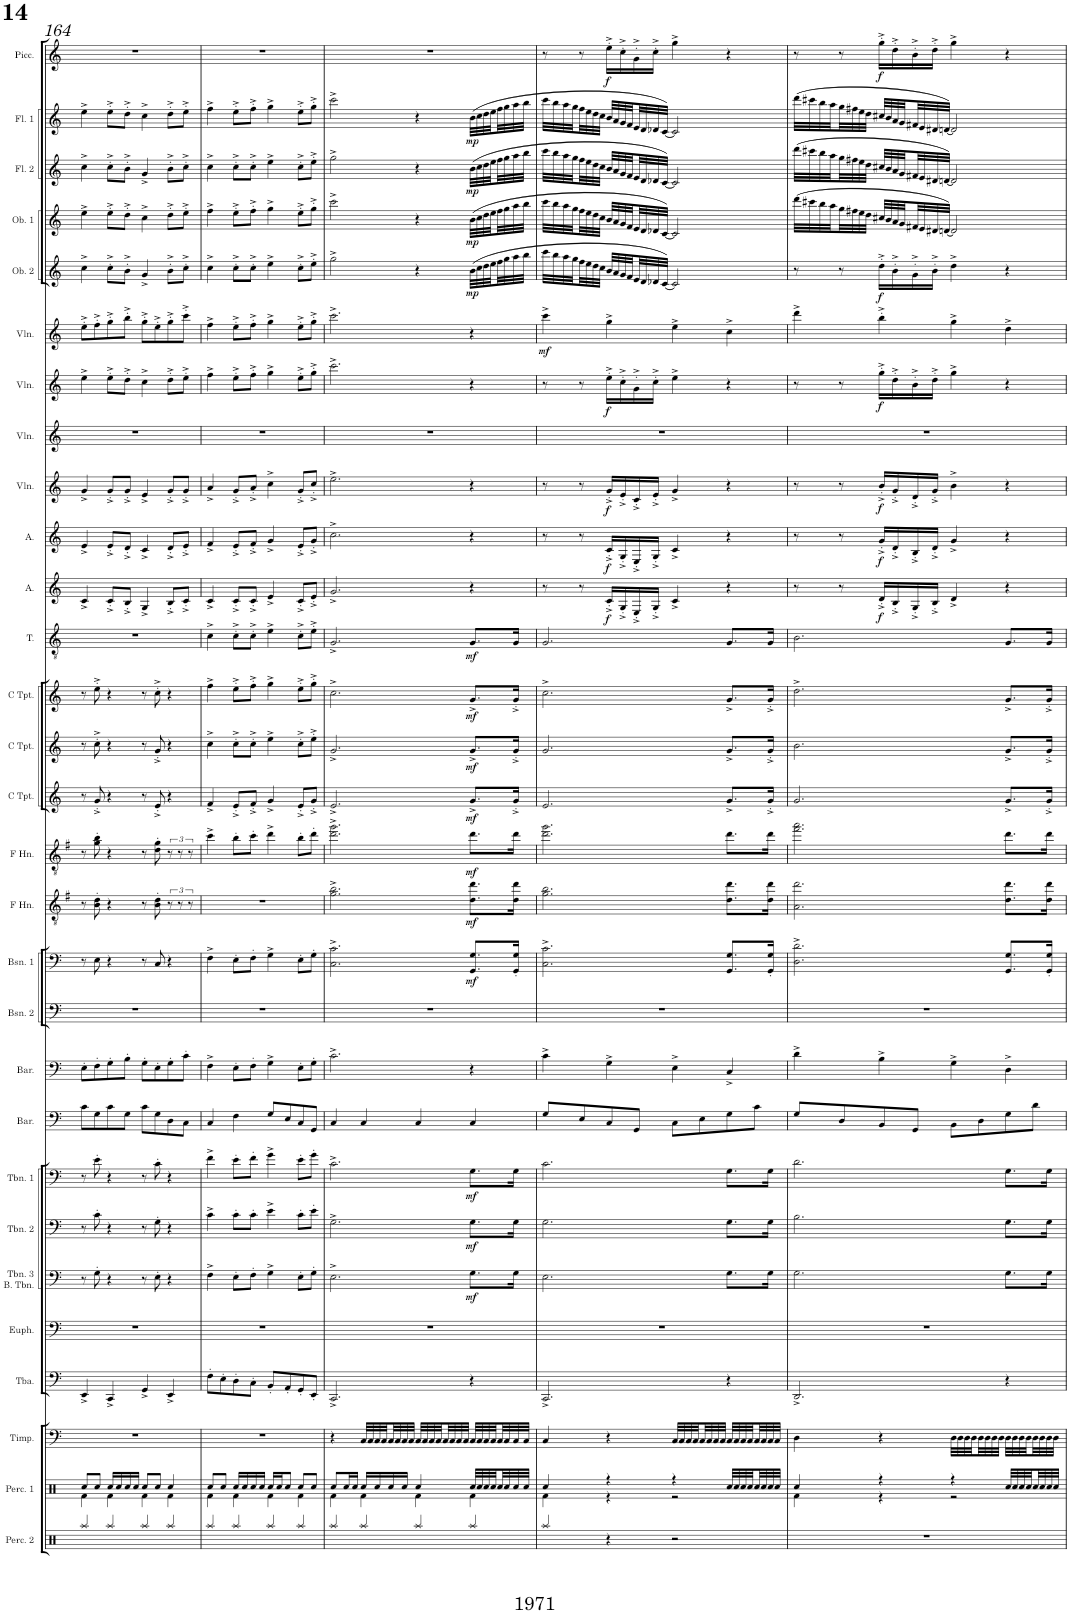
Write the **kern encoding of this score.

**kern	**kern	**kern	**kern	**kern	**kern	**dynam	**kern	**dynam	**kern	**dynam	**kern	**kern	**kern	**kern	**dynam	**kern	**dynam	**kern	**dynam	**kern	**dynam	**kern	**dynam	**kern	**dynam	**kern	**dynam	**kern	**dynam	**kern	**dynam	**kern	**dynam	**kern	**kern	**dynam	**kern	**dynam	**kern	**dynam	**kern	**dynam	**kern	**dynam	**kern	**dynam	**kern	**dynam
*part29	*part28	*part27	*part26	*part25	*part24	*part24	*part23	*part23	*part22	*part22	*part21	*part20	*part19	*part18	*part18	*part17	*part17	*part16	*part16	*part15	*part15	*part14	*part14	*part13	*part13	*part12	*part12	*part11	*part11	*part10	*part10	*part9	*part9	*part8	*part7	*part7	*part6	*part6	*part5	*part5	*part4	*part4	*part3	*part3	*part2	*part2	*part1	*part1
*staff29	*staff28	*staff27	*staff26	*staff25	*staff24	*staff24	*staff23	*staff23	*staff22	*staff22	*staff21	*staff20	*staff19	*staff18	*staff18	*staff17	*staff17	*staff16	*staff16	*staff15	*staff15	*staff14	*staff14	*staff13	*staff13	*staff12	*staff12	*staff11	*staff11	*staff10	*staff10	*staff9	*staff9	*staff8	*staff7	*staff7	*staff6	*staff6	*staff5	*staff5	*staff4	*staff4	*staff3	*staff3	*staff2	*staff2	*staff1	*staff1
*I"Percussion 2	*I"Percussion 1	*I"Timpani	*I"Tuba	*I"Euphonium	*I"Trombone 3 &amp; Bass Trombone	*	*I"Trombone 2	*	*I"Trombone 1	*	*I"Baritone	*I"Baritone	*I"Bassoon 2	*I"Bassoon 1	*	*I"Tenor	*	*I"Tenor	*	*I"C Trumpet	*	*I"C Trumpet	*	*I"C Trumpet	*	*I"Tenor	*	*I"Alto	*	*I"Alto	*	*I"Violin	*	*I"Violin	*I"Violin	*	*I"Violin	*	*I"Oboe 2	*	*I"Oboe 1	*	*I"Flute 2	*	*I"Flute 1	*	*I"Piccolo	*
*I'Perc. 2	*I'Perc. 1	*I'Timp.	*I'Tba.	*I'Euph.	*I'Tbn. 3 B. Tbn.	*	*I'Tbn. 2	*	*I'Tbn. 1	*	*I'Bar.	*I'Bar.	*I'Bsn. 2	*I'Bsn. 1	*	*I'T.	*	*I'T.	*	*I'C Tpt.	*	*I'C Tpt.	*	*I'C Tpt.	*	*I'T.	*	*I'A.	*	*I'A.	*	*I'Vln.	*	*I'Vln.	*I'Vln.	*	*I'Vln.	*	*I'Ob. 2	*	*I'Ob. 1	*	*I'Fl. 2	*	*I'Fl. 1	*	*I'Picc.	*
!!LO:PB:g=z
*clefX	*clefX	*clefF4	*clefF4	*clefF4	*clefF4	*	*clefF4	*	*clefF4	*	*clefF4	*clefF4	*clefF4	*clefF4	*	*clefGv2	*	*clefGv2	*	*clefG2	*	*clefG2	*	*clefG2	*	*clefGv2	*	*clefG2	*	*clefG2	*	*clefG2	*	*clefG2	*clefG2	*	*clefG2	*	*clefG2	*	*clefG2	*	*clefG2	*	*clefG2	*	*clefG2	*
*	*	*	*	*	*	*	*	*	*	*	*	*	*	*	*	*Trd4c7	*	*Trd4c7	*	*	*	*	*	*	*	*	*	*	*	*	*	*	*	*	*	*	*	*	*	*	*	*	*	*	*	*	*Trd-7c-12	*
*k[]	*k[]	*k[]	*k[]	*k[]	*k[]	*	*k[]	*	*k[]	*	*k[]	*k[]	*k[]	*k[]	*	*k[f#]	*	*k[f#]	*	*k[]	*	*k[]	*	*k[]	*	*k[]	*	*k[]	*	*k[]	*	*k[]	*	*k[]	*k[]	*	*k[]	*	*k[]	*	*k[]	*	*k[]	*	*k[]	*	*k[]	*
*M4/4	*M4/4	*M4/4	*M4/4	*M4/4	*M4/4	*	*M4/4	*	*M4/4	*	*M4/4	*M4/4	*M4/4	*M4/4	*	*M4/4	*	*M4/4	*	*M4/4	*	*M4/4	*	*M4/4	*	*M4/4	*	*M4/4	*	*M4/4	*	*M4/4	*	*M4/4	*M4/4	*	*M4/4	*	*M4/4	*	*M4/4	*	*M4/4	*	*M4/4	*	*M4/4	*
=164	=164	=164	=164	=164	=164	=164	=164	=164	=164	=164	=164	=164	=164	=164	=164	=164	=164	=164	=164	=164	=164	=164	=164	=164	=164	=164	=164	=164	=164	=164	=164	=164	=164	=164	=164	=164	=164	=164	=164	=164	=164	=164	=164	=164	=164	=164	=164	=164
*	*^	*	*	*	*	*	*	*	*	*	*	*	*	*	*	*	*	*	*	*	*	*	*	*	*	*	*	*	*	*	*	*	*	*	*	*	*	*	*	*	*	*	*	*	*	*	*	*
4Raa/	8Rcc/L	4Rf\	1r	4EE^/	1r	8r	.	8r	.	8r	.	8c\L	8E'\L	1r	8r	.	8r	.	8r	.	8r	.	8r	.	8r	.	1r	.	4c^/	.	4e^/	.	4g^/	.	1r	4ee^\	.	8ee'^\L	.	4cc^\	.	4ee^\	.	4cc^\	.	4ee^\	.	1r	.
.	8Rcc/J	.	.	.	.	8G'\	.	8c'\	.	8e'\	.	8G\	8F'\	.	8E\	.	8B\' 8d\'	.	8g\' 8b\'	.	8g'^/	.	8cc'^\	.	8ee'^\	.	.	.	.	.	.	.	.	.	.	.	.	8ff'^\	.	.	.	.	.	.	.	.	.	.	.
4Raa/	16Rcc/LL	4Rf\	.	4CC^/	.	4r	.	4r	.	4r	.	8c\	8G'\	.	4r	.	4r	.	4r	.	4r	.	4r	.	4r	.	.	.	8c'^/L	.	8e'^/L	.	8g'^/L	.	.	8ee'^\L	.	8gg'^\	.	8cc'^\L	.	8ee'^\L	.	8cc'^\L	.	8ee'^\L	.	.	.
.	16Rcc/	.	.	.	.	.	.	.	.	.	.	.	.	.	.	.	.	.	.	.	.	.	.	.	.	.	.	.	.	.	.	.	.	.	.	.	.	.	.	.	.	.	.	.	.	.	.	.	.
.	16Rcc/	.	.	.	.	.	.	.	.	.	.	8G\J	8B'\J	.	.	.	.	.	.	.	.	.	.	.	.	.	.	.	8B'^/J	.	8d'^/J	.	8g'^/J	.	.	8dd'^\J	.	8bb'^\J	.	8b'^\J	.	8dd'^\J	.	8b'^\J	.	8dd'^\J	.	.	.
.	16Rcc/JJ	.	.	.	.	.	.	.	.	.	.	.	.	.	.	.	.	.	.	.	.	.	.	.	.	.	.	.	.	.	.	.	.	.	.	.	.	.	.	.	.	.	.	.	.	.	.	.	.
4Raa/	8Rcc/L	4Rf\	.	4GG^/	.	8r	.	8r	.	8r	.	8c\L	8G'\L	.	8r	.	8r	.	8r	.	8r	.	8r	.	8r	.	.	.	4G^/	.	4c^/	.	4e^/	.	.	4cc^\	.	8gg'^\L	.	4g^/	.	4cc^\	.	4g^/	.	4cc^\	.	.	.
.	8Rcc/J	.	.	.	.	8E'\	.	8G'\	.	8c'\	.	8G\	8E'\	.	8C/	.	8B\' 8d\'	.	8d\' 8g\'	.	8e'^/	.	8g'^/	.	8cc'^\	.	.	.	.	.	.	.	.	.	.	.	.	8ee'^\	.	.	.	.	.	.	.	.	.	.	.
4Raa/	4Rcc/	4Rf\	.	4EE^/	.	4r	.	4r	.	4r	.	8D\	8G'\	.	4r	.	4r	.	4r	.	4r	.	4r	.	4r	.	.	.	8B'^/L	.	8d'^/L	.	8g'^/L	.	.	8dd'^\L	.	8gg'^\	.	8b'^\L	.	8dd'^\L	.	8b'^\L	.	8dd'^\L	.	.	.
.	.	.	.	.	.	.	.	.	.	.	.	8C\J	8c'\J	.	.	.	.	.	.	.	.	.	.	.	.	.	.	.	8c'^/J	.	8e'^/J	.	8g'^/J	.	.	8ee'^\J	.	8ccc'^\J	.	8cc'^\J	.	8ee'^\J	.	8cc'^\J	.	8ee'^\J	.	.	.
=165	=165	=165	=165	=165	=165	=165	=165	=165	=165	=165	=165	=165	=165	=165	=165	=165	=165	=165	=165	=165	=165	=165	=165	=165	=165	=165	=165	=165	=165	=165	=165	=165	=165	=165	=165	=165	=165	=165	=165	=165	=165	=165	=165	=165	=165	=165	=165	=165	=165
4Raa/	8Rcc/L	4Rf\	1r	8F'\L	1r	4F^\	.	4c^\	.	4f^\	.	4C/	4F^\	1r	4F^\	.	1r	.	4cc^\	.	4f^/	.	4cc^\	.	4ff^\	.	4c^\	.	4c^/	.	4f^/	.	4a^/	.	1r	4ff^\	.	4ff^\	.	4cc^\	.	4ff^\	.	4cc^\	.	4ff^\	.	1r	.
.	8Rcc/J	.	.	8E'\	.	.	.	.	.	.	.	.	.	.	.	.	.	.	.	.	.	.	.	.	.	.	.	.	.	.	.	.	.	.	.	.	.	.	.	.	.	.	.	.	.	.	.	.	.
4Raa/	16Rcc/LL	4Rf\	.	8D'\	.	8E'\L	.	8c'\L	.	8e'\L	.	4F\	8E'\L	.	8E'\L	.	.	.	8b'\L	.	8e'^/L	.	8cc'^\L	.	8ee'^\L	.	8c'^\L	.	8c'^/L	.	8e'^/L	.	8g'^/L	.	.	8ee'^\L	.	8ee'^\L	.	8cc'^\L	.	8ee'^\L	.	8cc'^\L	.	8ee'^\L	.	.	.
.	16Rcc/	.	.	.	.	.	.	.	.	.	.	.	.	.	.	.	.	.	.	.	.	.	.	.	.	.	.	.	.	.	.	.	.	.	.	.	.	.	.	.	.	.	.	.	.	.	.	.	.
.	16Rcc/	.	.	8C'\J	.	8F'\J	.	8c'\J	.	8f'\J	.	.	8F'\J	.	8F'\J	.	.	.	8cc'\J	.	8f'^/J	.	8cc'^\J	.	8ff'^\J	.	8c'^\J	.	8c'^/J	.	8f'^/J	.	8a'^/J	.	.	8ff'^\J	.	8ff'^\J	.	8cc'^\J	.	8ff'^\J	.	8cc'^\J	.	8ff'^\J	.	.	.
.	16Rcc/JJ	.	.	.	.	.	.	.	.	.	.	.	.	.	.	.	.	.	.	.	.	.	.	.	.	.	.	.	.	.	.	.	.	.	.	.	.	.	.	.	.	.	.	.	.	.	.	.	.
4Raa/	16Rcc/LL	4Rf\	.	8BB'/L	.	4G^\	.	4e^\	.	4g^\	.	8G/L	4G^\	.	4G^\	.	.	.	4dd^\	.	4g^/	.	4ee^\	.	4gg^\	.	4e^\	.	4e^/	.	4g^/	.	4cc^\	.	.	4gg^\	.	4gg^\	.	4ee^\	.	4gg^\	.	4ee^\	.	4gg^\	.	.	.
.	16Rcc/J	.	.	.	.	.	.	.	.	.	.	.	.	.	.	.	.	.	.	.	.	.	.	.	.	.	.	.	.	.	.	.	.	.	.	.	.	.	.	.	.	.	.	.	.	.	.	.	.
.	8Rcc/J	.	.	8AA'/	.	.	.	.	.	.	.	8E/	.	.	.	.	.	.	.	.	.	.	.	.	.	.	.	.	.	.	.	.	.	.	.	.	.	.	.	.	.	.	.	.	.	.	.	.	.
4Raa/	8Rcc/L	4Rf\	.	8GG'/	.	8E'\L	.	8c'\L	.	8e'\L	.	8C/	8E'\L	.	8E'\L	.	.	.	8b'\L	.	8e'^/L	.	8cc'^\L	.	8ee'^\L	.	8c'^\L	.	8c'^/L	.	8e'^/L	.	8g'^/L	.	.	8ee'^\L	.	8ee'^\L	.	8cc'^\L	.	8ee'^\L	.	8cc'^\L	.	8ee'^\L	.	.	.
.	8Rcc/J	.	.	8EE'/J	.	8G'\J	.	8e'\J	.	8g'\J	.	8GG/J	8G'\J	.	8G'\J	.	.	.	8dd'\J	.	8g'^/J	.	8ee'^\J	.	8gg'^\J	.	8e'^\J	.	8e'^/J	.	8g'^/J	.	8cc'^/J	.	.	8gg'^\J	.	8gg'^\J	.	8ee'^\J	.	8gg'^\J	.	8ee'^\J	.	8gg'^\J	.	.	.
=166	=166	=166	=166	=166	=166	=166	=166	=166	=166	=166	=166	=166	=166	=166	=166	=166	=166	=166	=166	=166	=166	=166	=166	=166	=166	=166	=166	=166	=166	=166	=166	=166	=166	=166	=166	=166	=166	=166	=166	=166	=166	=166	=166	=166	=166	=166	=166	=166	=166
4Raa/	8Rcc/L	4Rf\	4r	2.CC^/	1r	2.E^\	.	2.G^\	.	2.c^\	.	4C/	2.c^\	1r	2.C\^ 2.c\^	.	2.g\^ 2.b\^	.	2.dd\^ 2.gg\^	.	2.e^/	.	2.g^/	.	2.cc^\	.	2.G^/	.	2.g^/	.	2.cc^\	.	2.ee^\	.	1r	2.ccc^\	.	2.ccc^\	.	2gg^\	.	2ccc^\	.	2gg^\	.	2ccc^\	.	1r	.
.	16Rcc/L	.	.	.	.	.	.	.	.	.	.	.	.	.	.	.	.	.	.	.	.	.	.	.	.	.	.	.	.	.	.	.	.	.	.	.	.	.	.	.	.	.	.	.	.	.	.	.	.
.	16Rcc/JJ	.	.	.	.	.	.	.	.	.	.	.	.	.	.	.	.	.	.	.	.	.	.	.	.	.	.	.	.	.	.	.	.	.	.	.	.	.	.	.	.	.	.	.	.	.	.	.	.
4Raa/	16Rcc/LL	4Rf\	32C/LLL	.	.	.	.	.	.	.	.	4C/	.	.	.	.	.	.	.	.	.	.	.	.	.	.	.	.	.	.	.	.	.	.	.	.	.	.	.	.	.	.	.	.	.	.	.	.	.
.	.	.	32C/	.	.	.	.	.	.	.	.	.	.	.	.	.	.	.	.	.	.	.	.	.	.	.	.	.	.	.	.	.	.	.	.	.	.	.	.	.	.	.	.	.	.	.	.	.	.
.	16Rcc/	.	32C/	.	.	.	.	.	.	.	.	.	.	.	.	.	.	.	.	.	.	.	.	.	.	.	.	.	.	.	.	.	.	.	.	.	.	.	.	.	.	.	.	.	.	.	.	.	.
.	.	.	32C/	.	.	.	.	.	.	.	.	.	.	.	.	.	.	.	.	.	.	.	.	.	.	.	.	.	.	.	.	.	.	.	.	.	.	.	.	.	.	.	.	.	.	.	.	.	.
.	16Rcc/	.	32C/	.	.	.	.	.	.	.	.	.	.	.	.	.	.	.	.	.	.	.	.	.	.	.	.	.	.	.	.	.	.	.	.	.	.	.	.	.	.	.	.	.	.	.	.	.	.
.	.	.	32C/	.	.	.	.	.	.	.	.	.	.	.	.	.	.	.	.	.	.	.	.	.	.	.	.	.	.	.	.	.	.	.	.	.	.	.	.	.	.	.	.	.	.	.	.	.	.
.	16Rcc/JJ	.	32C/	.	.	.	.	.	.	.	.	.	.	.	.	.	.	.	.	.	.	.	.	.	.	.	.	.	.	.	.	.	.	.	.	.	.	.	.	.	.	.	.	.	.	.	.	.	.
.	.	.	32C/JJJ	.	.	.	.	.	.	.	.	.	.	.	.	.	.	.	.	.	.	.	.	.	.	.	.	.	.	.	.	.	.	.	.	.	.	.	.	.	.	.	.	.	.	.	.	.	.
4Raa/	4Rcc/	4Rf\	32C/LLL	.	.	.	.	.	.	.	.	4C/	.	.	.	.	.	.	.	.	.	.	.	.	.	.	.	.	.	.	.	.	.	.	.	.	.	.	.	4r	.	4r	.	4r	.	4r	.	.	.
.	.	.	32C/	.	.	.	.	.	.	.	.	.	.	.	.	.	.	.	.	.	.	.	.	.	.	.	.	.	.	.	.	.	.	.	.	.	.	.	.	.	.	.	.	.	.	.	.	.	.
.	.	.	32C/	.	.	.	.	.	.	.	.	.	.	.	.	.	.	.	.	.	.	.	.	.	.	.	.	.	.	.	.	.	.	.	.	.	.	.	.	.	.	.	.	.	.	.	.	.	.
.	.	.	32C/	.	.	.	.	.	.	.	.	.	.	.	.	.	.	.	.	.	.	.	.	.	.	.	.	.	.	.	.	.	.	.	.	.	.	.	.	.	.	.	.	.	.	.	.	.	.
.	.	.	32C/	.	.	.	.	.	.	.	.	.	.	.	.	.	.	.	.	.	.	.	.	.	.	.	.	.	.	.	.	.	.	.	.	.	.	.	.	.	.	.	.	.	.	.	.	.	.
.	.	.	32C/	.	.	.	.	.	.	.	.	.	.	.	.	.	.	.	.	.	.	.	.	.	.	.	.	.	.	.	.	.	.	.	.	.	.	.	.	.	.	.	.	.	.	.	.	.	.
.	.	.	32C/	.	.	.	.	.	.	.	.	.	.	.	.	.	.	.	.	.	.	.	.	.	.	.	.	.	.	.	.	.	.	.	.	.	.	.	.	.	.	.	.	.	.	.	.	.	.
.	.	.	32C/JJJ	.	.	.	.	.	.	.	.	.	.	.	.	.	.	.	.	.	.	.	.	.	.	.	.	.	.	.	.	.	.	.	.	.	.	.	.	.	.	.	.	.	.	.	.	.	.
!	!	!	!	!	!	!	!LO:DY:b	!	!LO:DY:b	!	!LO:DY:b	!	!	!	!	!LO:DY:b	!	!LO:DY:b	!	!LO:DY:b	!	!LO:DY:b	!	!LO:DY:b	!	!LO:DY:b	!	!LO:DY:b	!	!	!	!	!	!	!	!	!	!	!	!	!LO:DY:b	!	!LO:DY:b	!	!LO:DY:b	!	!LO:DY:b	!	!
4Raa/	32Rcc/LLL	4Rf\	32C/LLL	4r	.	8.G\L	mf	8.G\L	mf	8.G\L	mf	4C/	4r	.	8.GG/ 8.G/L	mf	8.d\ 8.dd\L	mf	8.dd\L	mf	8.g^/L	mf	8.g^/L	mf	8.g^/L	mf	8.G/L	mf	4r	.	4r	.	4r	.	.	4r	.	4r	.	(32b\LLL	mp	(32b\LLL	mp	(32b\LLL	mp	(32b\LLL	mp	.	.
.	32Rcc/	.	32C/	.	.	.	.	.	.	.	.	.	.	.	.	.	.	.	.	.	.	.	.	.	.	.	.	.	.	.	.	.	.	.	.	.	.	.	.	32cc\	.	32cc\	.	32cc\	.	32cc\	.	.	.
.	32Rcc/	.	32C/	.	.	.	.	.	.	.	.	.	.	.	.	.	.	.	.	.	.	.	.	.	.	.	.	.	.	.	.	.	.	.	.	.	.	.	.	32dd\	.	32dd\	.	32dd\	.	32dd\	.	.	.
.	32Rcc/	.	32C/	.	.	.	.	.	.	.	.	.	.	.	.	.	.	.	.	.	.	.	.	.	.	.	.	.	.	.	.	.	.	.	.	.	.	.	.	32ee\	.	32ee\	.	32ee\	.	32ee\	.	.	.
.	32Rcc/	.	32C/	.	.	.	.	.	.	.	.	.	.	.	.	.	.	.	.	.	.	.	.	.	.	.	.	.	.	.	.	.	.	.	.	.	.	.	.	32ff\	.	32ff\	.	32ff\	.	32ff\	.	.	.
.	32Rcc/	.	32C/	.	.	.	.	.	.	.	.	.	.	.	.	.	.	.	.	.	.	.	.	.	.	.	.	.	.	.	.	.	.	.	.	.	.	.	.	32gg\	.	32gg\	.	32gg\	.	32gg\	.	.	.
.	32Rcc/	.	32C/	.	.	16G\Jk	.	16G\Jk	.	16G\Jk	.	.	.	.	16GG/' 16G/'Jk	.	16d\ 16dd\Jk	.	16dd\Jk	.	16g'^/Jk	.	16g'^/Jk	.	16g'^/Jk	.	16G/Jk	.	.	.	.	.	.	.	.	.	.	.	.	32aa\	.	32aa\	.	32aa\	.	32aa\	.	.	.
.	32Rcc/JJJ	.	32C/JJJ	.	.	.	.	.	.	.	.	.	.	.	.	.	.	.	.	.	.	.	.	.	.	.	.	.	.	.	.	.	.	.	.	.	.	.	.	32bb\JJJ	.	32bb\JJJ	.	32bb\JJJ	.	32bb\JJJ	.	.	.
=167	=167	=167	=167	=167	=167	=167	=167	=167	=167	=167	=167	=167	=167	=167	=167	=167	=167	=167	=167	=167	=167	=167	=167	=167	=167	=167	=167	=167	=167	=167	=167	=167	=167	=167	=167	=167	=167	=167	=167	=167	=167	=167	=167	=167	=167	=167	=167	=167	=167
!	!	!	!	!	!	!	!	!	!	!	!	!	!	!	!	!	!	!	!	!	!	!	!	!	!	!	!	!	!	!	!	!	!	!	!	!	!	!	!LO:DY:b	!	!	!	!	!	!	!	!	!	!
4Raa/	4Rcc/	4Rf\	4C/	2.CC^/	1r	2.E\	.	2.G\	.	2.c\	.	8G/L	4c^\	1r	2.C\^ 2.c\^	.	2.g\ 2.b\	.	2.dd\ 2.gg\	.	2.e/	.	2.g/	.	2.cc^\	.	2.G/	.	8r	.	8r	.	8r	.	1r	8r	.	4ccc^\	mf	32ccc\LLL	.	32ccc\LLL	.	32ccc\LLL	.	32ccc\LLL	.	8r	.
.	.	.	.	.	.	.	.	.	.	.	.	.	.	.	.	.	.	.	.	.	.	.	.	.	.	.	.	.	.	.	.	.	.	.	.	.	.	.	.	32bb\	.	32bb\	.	32bb\	.	32bb\	.	.	.
.	.	.	.	.	.	.	.	.	.	.	.	.	.	.	.	.	.	.	.	.	.	.	.	.	.	.	.	.	.	.	.	.	.	.	.	.	.	.	.	32aa\	.	32aa\	.	32aa\	.	32aa\	.	.	.
.	.	.	.	.	.	.	.	.	.	.	.	.	.	.	.	.	.	.	.	.	.	.	.	.	.	.	.	.	.	.	.	.	.	.	.	.	.	.	.	32gg\	.	32gg\	.	32gg\	.	32gg\	.	.	.
.	.	.	.	.	.	.	.	.	.	.	.	8E/	.	.	.	.	.	.	.	.	.	.	.	.	.	.	.	.	8r	.	8r	.	8r	.	.	8r	.	.	.	32ff\	.	32ff\	.	32ff\	.	32ff\	.	8r	.
.	.	.	.	.	.	.	.	.	.	.	.	.	.	.	.	.	.	.	.	.	.	.	.	.	.	.	.	.	.	.	.	.	.	.	.	.	.	.	.	32ee\	.	32ee\	.	32ee\	.	32ee\	.	.	.
.	.	.	.	.	.	.	.	.	.	.	.	.	.	.	.	.	.	.	.	.	.	.	.	.	.	.	.	.	.	.	.	.	.	.	.	.	.	.	.	32dd\	.	32dd\	.	32dd\	.	32dd\	.	.	.
.	.	.	.	.	.	.	.	.	.	.	.	.	.	.	.	.	.	.	.	.	.	.	.	.	.	.	.	.	.	.	.	.	.	.	.	.	.	.	.	32cc\JJJ	.	32cc\JJJ	.	32cc\JJJ	.	32cc\JJJ	.	.	.
!	!	!	!	!	!	!	!	!	!	!	!	!	!	!	!	!	!	!	!	!	!	!	!	!	!	!	!	!	!	!LO:DY:b	!	!LO:DY:b	!	!LO:DY:b	!	!	!LO:DY:b	!	!	!	!	!	!	!	!	!	!	!	!LO:DY:b
4r	4r	4r	4r	.	.	.	.	.	.	.	.	8C/	4G^\	.	.	.	.	.	.	.	.	.	.	.	.	.	.	.	16c'^/LL	f	16c'^/LL	f	16g'^/LL	f	.	16ee'^\LL	f	4gg^\	.	32b/LLL	.	32b/LLL	.	32b/LLL	.	32b/LLL	.	16ee'^\LL	f
.	.	.	.	.	.	.	.	.	.	.	.	.	.	.	.	.	.	.	.	.	.	.	.	.	.	.	.	.	.	.	.	.	.	.	.	.	.	.	.	32a/	.	32a/	.	32a/	.	32a/	.	.	.
.	.	.	.	.	.	.	.	.	.	.	.	.	.	.	.	.	.	.	.	.	.	.	.	.	.	.	.	.	16G'^/	.	16G'^/	.	16e'^/	.	.	16cc'^\	.	.	.	32g/	.	32g/	.	32g/	.	32g/	.	16cc'^\	.
.	.	.	.	.	.	.	.	.	.	.	.	.	.	.	.	.	.	.	.	.	.	.	.	.	.	.	.	.	.	.	.	.	.	.	.	.	.	.	.	32f/	.	32f/	.	32f/	.	32f/	.	.	.
.	.	.	.	.	.	.	.	.	.	.	.	8GG/J	.	.	.	.	.	.	.	.	.	.	.	.	.	.	.	.	16E'^/	.	16E'^/	.	16c'^/	.	.	16g'^\	.	.	.	32e/	.	32e/	.	32e/	.	32e/	.	16g'^\	.
.	.	.	.	.	.	.	.	.	.	.	.	.	.	.	.	.	.	.	.	.	.	.	.	.	.	.	.	.	.	.	.	.	.	.	.	.	.	.	.	32d/	.	32d/	.	32d/	.	32d/	.	.	.
.	.	.	.	.	.	.	.	.	.	.	.	.	.	.	.	.	.	.	.	.	.	.	.	.	.	.	.	.	16G'^/JJ	.	16G'^/JJ	.	16e'^/JJ	.	.	16cc'^\JJ	.	.	.	32d-X/	.	32d-X/	.	32d-X/	.	32d-X/	.	16cc'^\JJ	.
.	.	.	.	.	.	.	.	.	.	.	.	.	.	.	.	.	.	.	.	.	.	.	.	.	.	.	.	.	.	.	.	.	.	.	.	.	.	.	.	[32c/JJJ)	.	[32c/JJJ)	.	[32c/JJJ)	.	[32c/JJJ)	.	.	.
2r	4r	2r	32C/LLL	.	.	.	.	.	.	.	.	8C\L	4E^\	.	.	.	.	.	.	.	.	.	.	.	.	.	.	.	4c^/	.	4c^/	.	4g^/	.	.	4ee^\	.	4ee^\	.	2c/]	.	2c/]	.	2c/]	.	2c/]	.	4gg^\	.
.	.	.	32C/	.	.	.	.	.	.	.	.	.	.	.	.	.	.	.	.	.	.	.	.	.	.	.	.	.	.	.	.	.	.	.	.	.	.	.	.	.	.	.	.	.	.	.	.	.	.
.	.	.	32C/	.	.	.	.	.	.	.	.	.	.	.	.	.	.	.	.	.	.	.	.	.	.	.	.	.	.	.	.	.	.	.	.	.	.	.	.	.	.	.	.	.	.	.	.	.	.
.	.	.	32C/	.	.	.	.	.	.	.	.	.	.	.	.	.	.	.	.	.	.	.	.	.	.	.	.	.	.	.	.	.	.	.	.	.	.	.	.	.	.	.	.	.	.	.	.	.	.
.	.	.	32C/	.	.	.	.	.	.	.	.	8E\	.	.	.	.	.	.	.	.	.	.	.	.	.	.	.	.	.	.	.	.	.	.	.	.	.	.	.	.	.	.	.	.	.	.	.	.	.
.	.	.	32C/	.	.	.	.	.	.	.	.	.	.	.	.	.	.	.	.	.	.	.	.	.	.	.	.	.	.	.	.	.	.	.	.	.	.	.	.	.	.	.	.	.	.	.	.	.	.
.	.	.	32C/	.	.	.	.	.	.	.	.	.	.	.	.	.	.	.	.	.	.	.	.	.	.	.	.	.	.	.	.	.	.	.	.	.	.	.	.	.	.	.	.	.	.	.	.	.	.
.	.	.	32C/JJJ	.	.	.	.	.	.	.	.	.	.	.	.	.	.	.	.	.	.	.	.	.	.	.	.	.	.	.	.	.	.	.	.	.	.	.	.	.	.	.	.	.	.	.	.	.	.
.	32Rcc/LLL	.	32C/LLL	4r	.	8.G\L	.	8.G\L	.	8.G\L	.	8G\	4C^/	.	8.GG/ 8.G/L	.	8.d\ 8.dd\L	.	8.dd\L	.	8.g^/L	.	8.g^/L	.	8.g^/L	.	8.G/L	.	4r	.	4r	.	4r	.	.	4r	.	4cc^\	.	.	.	.	.	.	.	.	.	4r	.
.	32Rcc/	.	32C/	.	.	.	.	.	.	.	.	.	.	.	.	.	.	.	.	.	.	.	.	.	.	.	.	.	.	.	.	.	.	.	.	.	.	.	.	.	.	.	.	.	.	.	.	.	.
.	32Rcc/	.	32C/	.	.	.	.	.	.	.	.	.	.	.	.	.	.	.	.	.	.	.	.	.	.	.	.	.	.	.	.	.	.	.	.	.	.	.	.	.	.	.	.	.	.	.	.	.	.
.	32Rcc/	.	32C/	.	.	.	.	.	.	.	.	.	.	.	.	.	.	.	.	.	.	.	.	.	.	.	.	.	.	.	.	.	.	.	.	.	.	.	.	.	.	.	.	.	.	.	.	.	.
.	32Rcc/	.	32C/	.	.	.	.	.	.	.	.	8c\J	.	.	.	.	.	.	.	.	.	.	.	.	.	.	.	.	.	.	.	.	.	.	.	.	.	.	.	.	.	.	.	.	.	.	.	.	.
.	32Rcc/	.	32C/	.	.	.	.	.	.	.	.	.	.	.	.	.	.	.	.	.	.	.	.	.	.	.	.	.	.	.	.	.	.	.	.	.	.	.	.	.	.	.	.	.	.	.	.	.	.
.	32Rcc/	.	32C/	.	.	16G\Jk	.	16G\Jk	.	16G\Jk	.	.	.	.	16GG/' 16G/'Jk	.	16d\ 16dd\Jk	.	16dd\Jk	.	16g'^/Jk	.	16g'^/Jk	.	16g'^/Jk	.	16G/Jk	.	.	.	.	.	.	.	.	.	.	.	.	.	.	.	.	.	.	.	.	.	.
.	32Rcc/JJJ	.	32C/JJJ	.	.	.	.	.	.	.	.	.	.	.	.	.	.	.	.	.	.	.	.	.	.	.	.	.	.	.	.	.	.	.	.	.	.	.	.	.	.	.	.	.	.	.	.	.	.
=168	=168	=168	=168	=168	=168	=168	=168	=168	=168	=168	=168	=168	=168	=168	=168	=168	=168	=168	=168	=168	=168	=168	=168	=168	=168	=168	=168	=168	=168	=168	=168	=168	=168	=168	=168	=168	=168	=168	=168	=168	=168	=168	=168	=168	=168	=168	=168	=168	=168
1r	4Rcc/	4Rf\	4D\	2.DD^/	1r	2.G\	.	2.B\	.	2.d\	.	8G/L	4d^\	1r	2.D\^ 2.d\^	.	2.A\ 2.dd\	.	2.ff#\ 2.aa\	.	2.g/	.	2.b\	.	2.dd^\	.	2.B\	.	8r	.	8r	.	8r	.	1r	8r	.	4ddd^\	.	8r	.	(32ddd\LLL	.	(32ddd\LLL	.	(32ddd\LLL	.	8r	.
.	.	.	.	.	.	.	.	.	.	.	.	.	.	.	.	.	.	.	.	.	.	.	.	.	.	.	.	.	.	.	.	.	.	.	.	.	.	.	.	.	.	32ccc#X\	.	32ccc#X\	.	32ccc#X\	.	.	.
.	.	.	.	.	.	.	.	.	.	.	.	.	.	.	.	.	.	.	.	.	.	.	.	.	.	.	.	.	.	.	.	.	.	.	.	.	.	.	.	.	.	32bb\	.	32bb\	.	32bb\	.	.	.
.	.	.	.	.	.	.	.	.	.	.	.	.	.	.	.	.	.	.	.	.	.	.	.	.	.	.	.	.	.	.	.	.	.	.	.	.	.	.	.	.	.	32aa\	.	32aa\	.	32aa\	.	.	.
.	.	.	.	.	.	.	.	.	.	.	.	8D/	.	.	.	.	.	.	.	.	.	.	.	.	.	.	.	.	8r	.	8r	.	8r	.	.	8r	.	.	.	8r	.	32gg\	.	32gg\	.	32gg\	.	8r	.
.	.	.	.	.	.	.	.	.	.	.	.	.	.	.	.	.	.	.	.	.	.	.	.	.	.	.	.	.	.	.	.	.	.	.	.	.	.	.	.	.	.	32ff#X\	.	32ff#X\	.	32ff#X\	.	.	.
.	.	.	.	.	.	.	.	.	.	.	.	.	.	.	.	.	.	.	.	.	.	.	.	.	.	.	.	.	.	.	.	.	.	.	.	.	.	.	.	.	.	32ee\	.	32ee\	.	32ee\	.	.	.
.	.	.	.	.	.	.	.	.	.	.	.	.	.	.	.	.	.	.	.	.	.	.	.	.	.	.	.	.	.	.	.	.	.	.	.	.	.	.	.	.	.	32dd\JJJ	.	32dd\JJJ	.	32dd\JJJ	.	.	.
!	!	!	!	!	!	!	!	!	!	!	!	!	!	!	!	!	!	!	!	!	!	!	!	!	!	!	!	!	!	!LO:DY:b	!	!LO:DY:b	!	!LO:DY:b	!	!	!LO:DY:b	!	!	!	!LO:DY:b	!	!	!	!	!	!	!	!LO:DY:b
.	4r	4r	4r	.	.	.	.	.	.	.	.	8BB/	4B^\	.	.	.	.	.	.	.	.	.	.	.	.	.	.	.	16d'^/LL	f	16g'^/LL	f	16b'^/LL	f	.	16gg'^\LL	f	4bb'^\	.	16dd'^\LL	f	32cc#X/LLL	.	32cc#X/LLL	.	32cc#X/LLL	.	16gg'^\LL	f
.	.	.	.	.	.	.	.	.	.	.	.	.	.	.	.	.	.	.	.	.	.	.	.	.	.	.	.	.	.	.	.	.	.	.	.	.	.	.	.	.	.	32b/	.	32b/	.	32b/	.	.	.
.	.	.	.	.	.	.	.	.	.	.	.	.	.	.	.	.	.	.	.	.	.	.	.	.	.	.	.	.	16B'^/	.	16d'^/	.	16g'^/	.	.	16dd'^\	.	.	.	16b'^\	.	32a/	.	32a/	.	32a/	.	16dd'^\	.
.	.	.	.	.	.	.	.	.	.	.	.	.	.	.	.	.	.	.	.	.	.	.	.	.	.	.	.	.	.	.	.	.	.	.	.	.	.	.	.	.	.	32g/	.	32g/	.	32g/	.	.	.
.	.	.	.	.	.	.	.	.	.	.	.	8GG/J	.	.	.	.	.	.	.	.	.	.	.	.	.	.	.	.	16G'^/	.	16B'^/	.	16d'^/	.	.	16b'^\	.	.	.	16g'^\	.	32f#X/	.	32f#X/	.	32f#X/	.	16b'^\	.
.	.	.	.	.	.	.	.	.	.	.	.	.	.	.	.	.	.	.	.	.	.	.	.	.	.	.	.	.	.	.	.	.	.	.	.	.	.	.	.	.	.	32e/	.	32e/	.	32e/	.	.	.
.	.	.	.	.	.	.	.	.	.	.	.	.	.	.	.	.	.	.	.	.	.	.	.	.	.	.	.	.	16B'^/JJ	.	16d'^/JJ	.	16g'^/JJ	.	.	16dd'^\JJ	.	.	.	16b'^\JJ	.	32d#X/	.	32d#X/	.	32d#X/	.	16dd'^\JJ	.
.	.	.	.	.	.	.	.	.	.	.	.	.	.	.	.	.	.	.	.	.	.	.	.	.	.	.	.	.	.	.	.	.	.	.	.	.	.	.	.	.	.	[32dn/JJJ)	.	[32dn/JJJ)	.	[32dn/JJJ)	.	.	.
.	4r	2r	32D\LLL	.	.	.	.	.	.	.	.	8BB\L	4G^\	.	.	.	.	.	.	.	.	.	.	.	.	.	.	.	4d^/	.	4g^/	.	4b^\	.	.	4gg^\	.	4gg^\	.	4dd^\	.	2d/]	.	2d/]	.	2d/]	.	4gg^\	.
.	.	.	32D\	.	.	.	.	.	.	.	.	.	.	.	.	.	.	.	.	.	.	.	.	.	.	.	.	.	.	.	.	.	.	.	.	.	.	.	.	.	.	.	.	.	.	.	.	.	.
.	.	.	32D\	.	.	.	.	.	.	.	.	.	.	.	.	.	.	.	.	.	.	.	.	.	.	.	.	.	.	.	.	.	.	.	.	.	.	.	.	.	.	.	.	.	.	.	.	.	.
.	.	.	32D\	.	.	.	.	.	.	.	.	.	.	.	.	.	.	.	.	.	.	.	.	.	.	.	.	.	.	.	.	.	.	.	.	.	.	.	.	.	.	.	.	.	.	.	.	.	.
.	.	.	32D\	.	.	.	.	.	.	.	.	8D\	.	.	.	.	.	.	.	.	.	.	.	.	.	.	.	.	.	.	.	.	.	.	.	.	.	.	.	.	.	.	.	.	.	.	.	.	.
.	.	.	32D\	.	.	.	.	.	.	.	.	.	.	.	.	.	.	.	.	.	.	.	.	.	.	.	.	.	.	.	.	.	.	.	.	.	.	.	.	.	.	.	.	.	.	.	.	.	.
.	.	.	32D\	.	.	.	.	.	.	.	.	.	.	.	.	.	.	.	.	.	.	.	.	.	.	.	.	.	.	.	.	.	.	.	.	.	.	.	.	.	.	.	.	.	.	.	.	.	.
.	.	.	32D\JJJ	.	.	.	.	.	.	.	.	.	.	.	.	.	.	.	.	.	.	.	.	.	.	.	.	.	.	.	.	.	.	.	.	.	.	.	.	.	.	.	.	.	.	.	.	.	.
.	32Rcc/LLL	.	32D\LLL	4r	.	8.G\L	.	8.G\L	.	8.G\L	.	8G\	4D^\	.	8.GG/ 8.G/L	.	8.d\ 8.dd\L	.	8.dd\L	.	8.g^/L	.	8.g^/L	.	8.g^/L	.	8.G/L	.	4r	.	4r	.	4r	.	.	4r	.	4dd^\	.	4r	.	.	.	.	.	.	.	4r	.
.	32Rcc/	.	32D\	.	.	.	.	.	.	.	.	.	.	.	.	.	.	.	.	.	.	.	.	.	.	.	.	.	.	.	.	.	.	.	.	.	.	.	.	.	.	.	.	.	.	.	.	.	.
.	32Rcc/	.	32D\	.	.	.	.	.	.	.	.	.	.	.	.	.	.	.	.	.	.	.	.	.	.	.	.	.	.	.	.	.	.	.	.	.	.	.	.	.	.	.	.	.	.	.	.	.	.
.	32Rcc/	.	32D\	.	.	.	.	.	.	.	.	.	.	.	.	.	.	.	.	.	.	.	.	.	.	.	.	.	.	.	.	.	.	.	.	.	.	.	.	.	.	.	.	.	.	.	.	.	.
.	32Rcc/	.	32D\	.	.	.	.	.	.	.	.	8d\J	.	.	.	.	.	.	.	.	.	.	.	.	.	.	.	.	.	.	.	.	.	.	.	.	.	.	.	.	.	.	.	.	.	.	.	.	.
.	32Rcc/	.	32D\	.	.	.	.	.	.	.	.	.	.	.	.	.	.	.	.	.	.	.	.	.	.	.	.	.	.	.	.	.	.	.	.	.	.	.	.	.	.	.	.	.	.	.	.	.	.
.	32Rcc/	.	32D\	.	.	16G\Jk	.	16G\Jk	.	16G\Jk	.	.	.	.	16GG/' 16G/'Jk	.	16d\ 16dd\Jk	.	16dd\Jk	.	16g'^/Jk	.	16g'^/Jk	.	16g'^/Jk	.	16G/Jk	.	.	.	.	.	.	.	.	.	.	.	.	.	.	.	.	.	.	.	.	.	.
.	32Rcc/JJJ	.	32D\JJJ	.	.	.	.	.	.	.	.	.	.	.	.	.	.	.	.	.	.	.	.	.	.	.	.	.	.	.	.	.	.	.	.	.	.	.	.	.	.	.	.	.	.	.	.	.	.
*	*v	*v	*	*	*	*	*	*	*	*	*	*	*	*	*	*	*	*	*	*	*	*	*	*	*	*	*	*	*	*	*	*	*	*	*	*	*	*	*	*	*	*	*	*	*	*	*	*	*
=	=	=	=	=	=	=	=	=	=	=	=	=	=	=	=	=	=	=	=	=	=	=	=	=	=	=	=	=	=	=	=	=	=	=	=	=	=	=	=	=	=	=	=	=	=	=	=	=
*-	*-	*-	*-	*-	*-	*-	*-	*-	*-	*-	*-	*-	*-	*-	*-	*-	*-	*-	*-	*-	*-	*-	*-	*-	*-	*-	*-	*-	*-	*-	*-	*-	*-	*-	*-	*-	*-	*-	*-	*-	*-	*-	*-	*-	*-	*-	*-	*-
